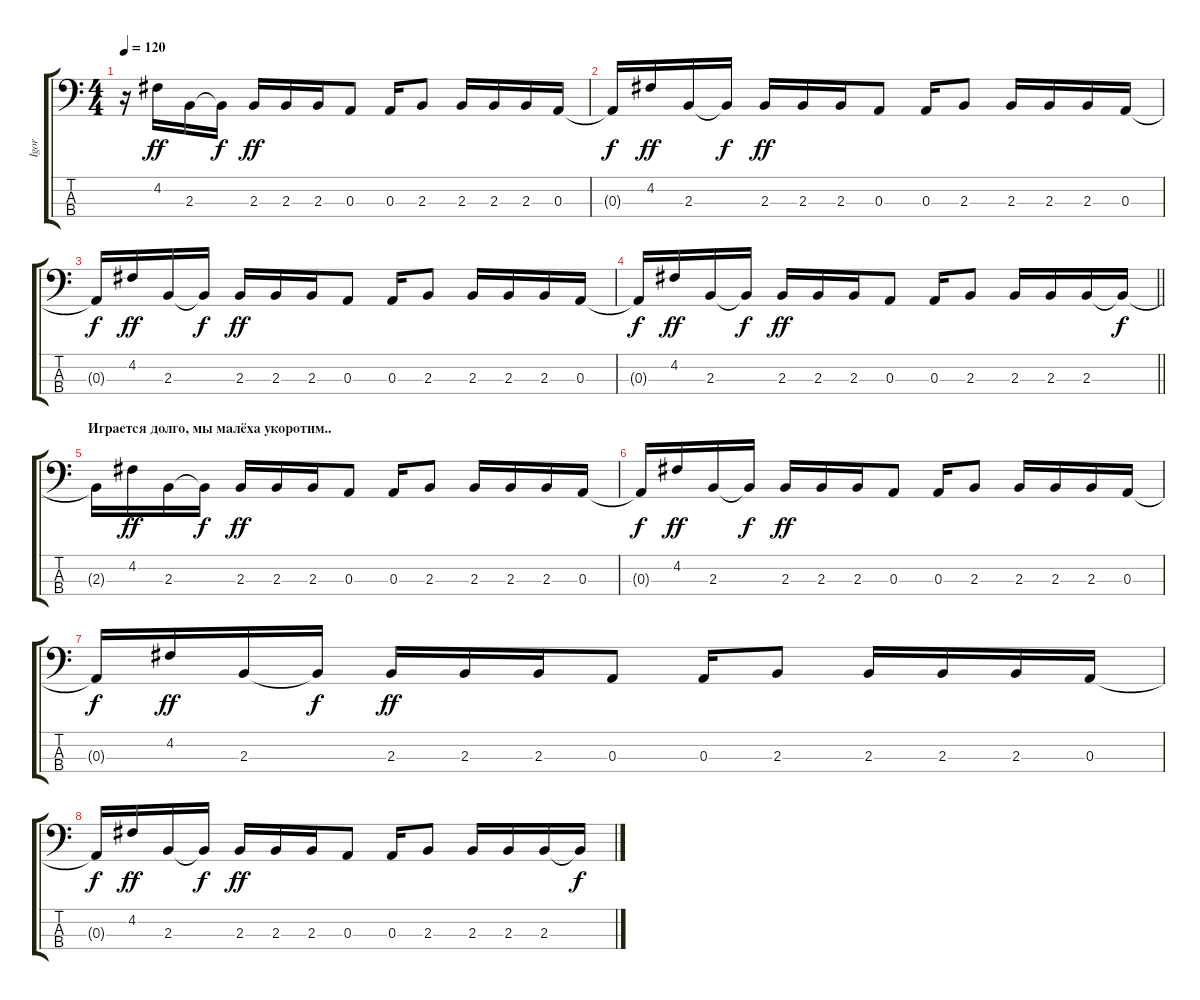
\track ("Igor" "Igor") {instrument synthbass2}
\staff {score tabs}
\tuning (G2 D2 A1 D1) {hide}
\ts (4 4)
\tempo 120
\clef f4
\ks c
r.16{dy f} 4.2.16{dy ff} 2.3.16 2.3{t}.16{dy f} 2.3.16{dy ff} 2.3.16 2.3.16 0.3.8 0.3.16 2.3.8 2.3.16 2.3.16 2.3.16 0.3.16 |
0.3{t}.16{dy f} 4.2.16{dy ff} 2.3.16 2.3{t}.16{dy f} 2.3.16{dy ff} 2.3.16 2.3.16 0.3.8 0.3.16 2.3.8 2.3.16 2.3.16 2.3.16 0.3.16 |
0.3{t}.16{dy f} 4.2.16{dy ff} 2.3.16 2.3{t}.16{dy f} 2.3.16{dy ff} 2.3.16 2.3.16 0.3.8 0.3.16 2.3.8 2.3.16 2.3.16 2.3.16 0.3.16 |
\barLineRight lightlight
0.3{t}.16{dy f} 4.2.16{dy ff} 2.3.16 2.3{t}.16{dy f} 2.3.16{dy ff} 2.3.16 2.3.16 0.3.8 0.3.16 2.3.8 2.3.16 2.3.16 2.3.16 2.3{t}.16{dy f} |
\section ("" "Играется долго, мы малёха укоротим..")
2.3{t}.16 4.2.16{dy ff} 2.3.16 2.3{t}.16{dy f} 2.3.16{dy ff} 2.3.16 2.3.16 0.3.8 0.3.16 2.3.8 2.3.16 2.3.16 2.3.16 0.3.16 |
0.3{t}.16{dy f} 4.2.16{dy ff} 2.3.16 2.3{t}.16{dy f} 2.3.16{dy ff} 2.3.16 2.3.16 0.3.8 0.3.16 2.3.8 2.3.16 2.3.16 2.3.16 0.3.16 |
0.3{t}.16{dy f} 4.2.16{dy ff} 2.3.16 2.3{t}.16{dy f} 2.3.16{dy ff} 2.3.16 2.3.16 0.3.8 0.3.16 2.3.8 2.3.16 2.3.16 2.3.16 0.3.16 |
0.3{t}.16{dy f} 4.2.16{dy ff} 2.3.16 2.3{t}.16{dy f} 2.3.16{dy ff} 2.3.16 2.3.16 0.3.8 0.3.16 2.3.8 2.3.16 2.3.16 2.3.16 2.3{t}.16{dy f}
